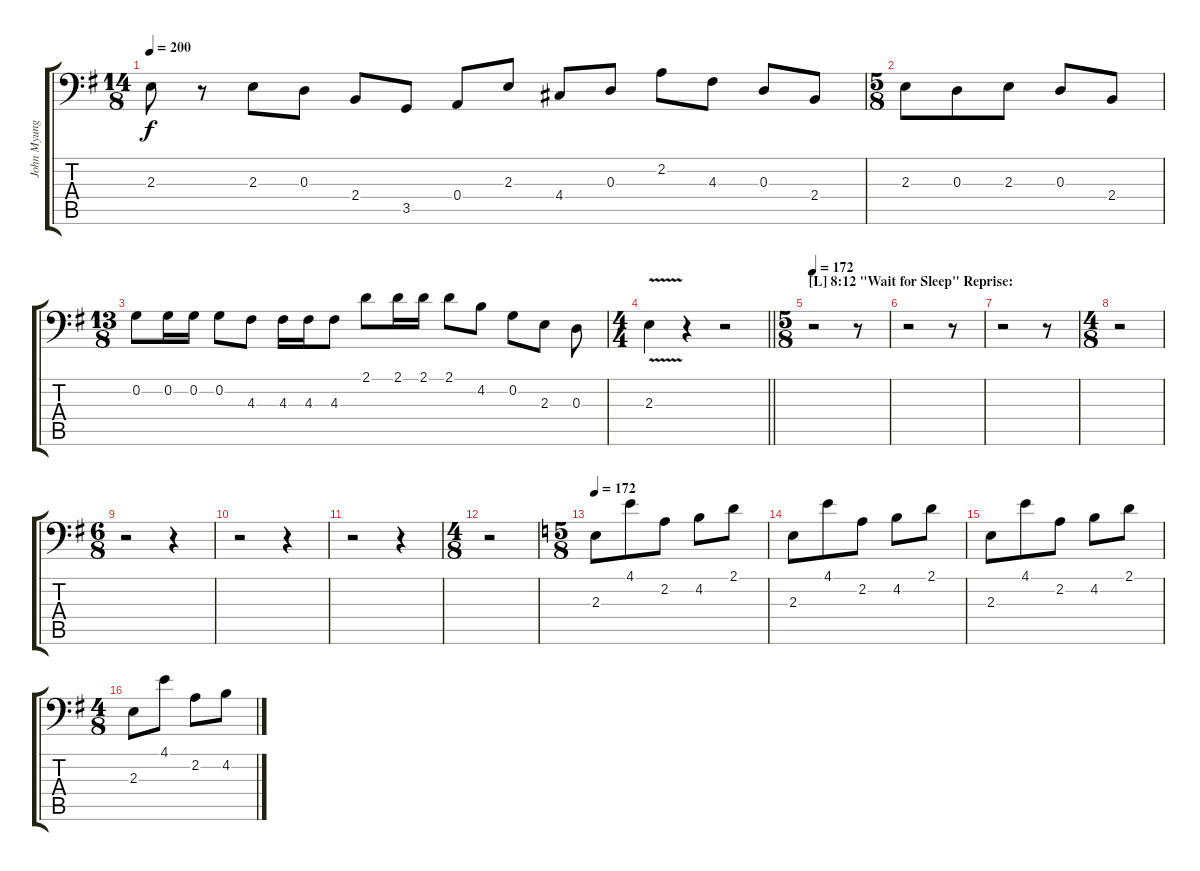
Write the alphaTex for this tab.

\track ("John Myung - Bass" "John Myung") {instrument electricbassfinger}
\staff {score tabs}
\tuning (C3 G2 D2 A1 E1 B0) {hide}
\ts (14 8)
\tempo 200
\clef f4
\ks g
2.3.8{dy f} r.8 2.3.8 0.3.8 2.4.8 3.5.8 0.4.8 2.3.8 4.4.8 0.3.8 2.2.8 4.3.8 0.3.8 2.4.8 |
\ts (5 8)
2.3.8 0.3.8 2.3.8 0.3.8 2.4.8 |
\ts (13 8)
0.2.8 0.2.16 0.2.16 0.2.8 4.3.8 4.3.16 4.3.16 4.3.8 2.1.8 2.1.16 2.1.16 2.1.8 4.2.8 0.2.8 2.3.8 0.3.8 |
\ts (4 4)
\barLineRight lightlight
2.3{v}.4 r.4 r.2 |
\ts (5 8)
\section ("" "[L] 8:12 \"Wait for Sleep\" Reprise:")
\tempo 172
r.2 r.8 |
r.2 r.8 |
r.2 r.8 |
\ts (4 8)
r.2 |
\ts (6 8)
r.2 r.4 |
r.2 r.4 |
r.2 r.4 |
\ts (4 8)
r.2 |
\ts (5 8)
\tempo 172
\ks c
2.3.8 4.1.8 2.2.8 4.2.8 2.1.8 |
2.3.8 4.1.8 2.2.8 4.2.8 2.1.8 |
2.3.8 4.1.8 2.2.8 4.2.8 2.1.8 |
\ts (4 8)
\ks g
2.3.8 4.1.8 2.2.8 4.2.8
